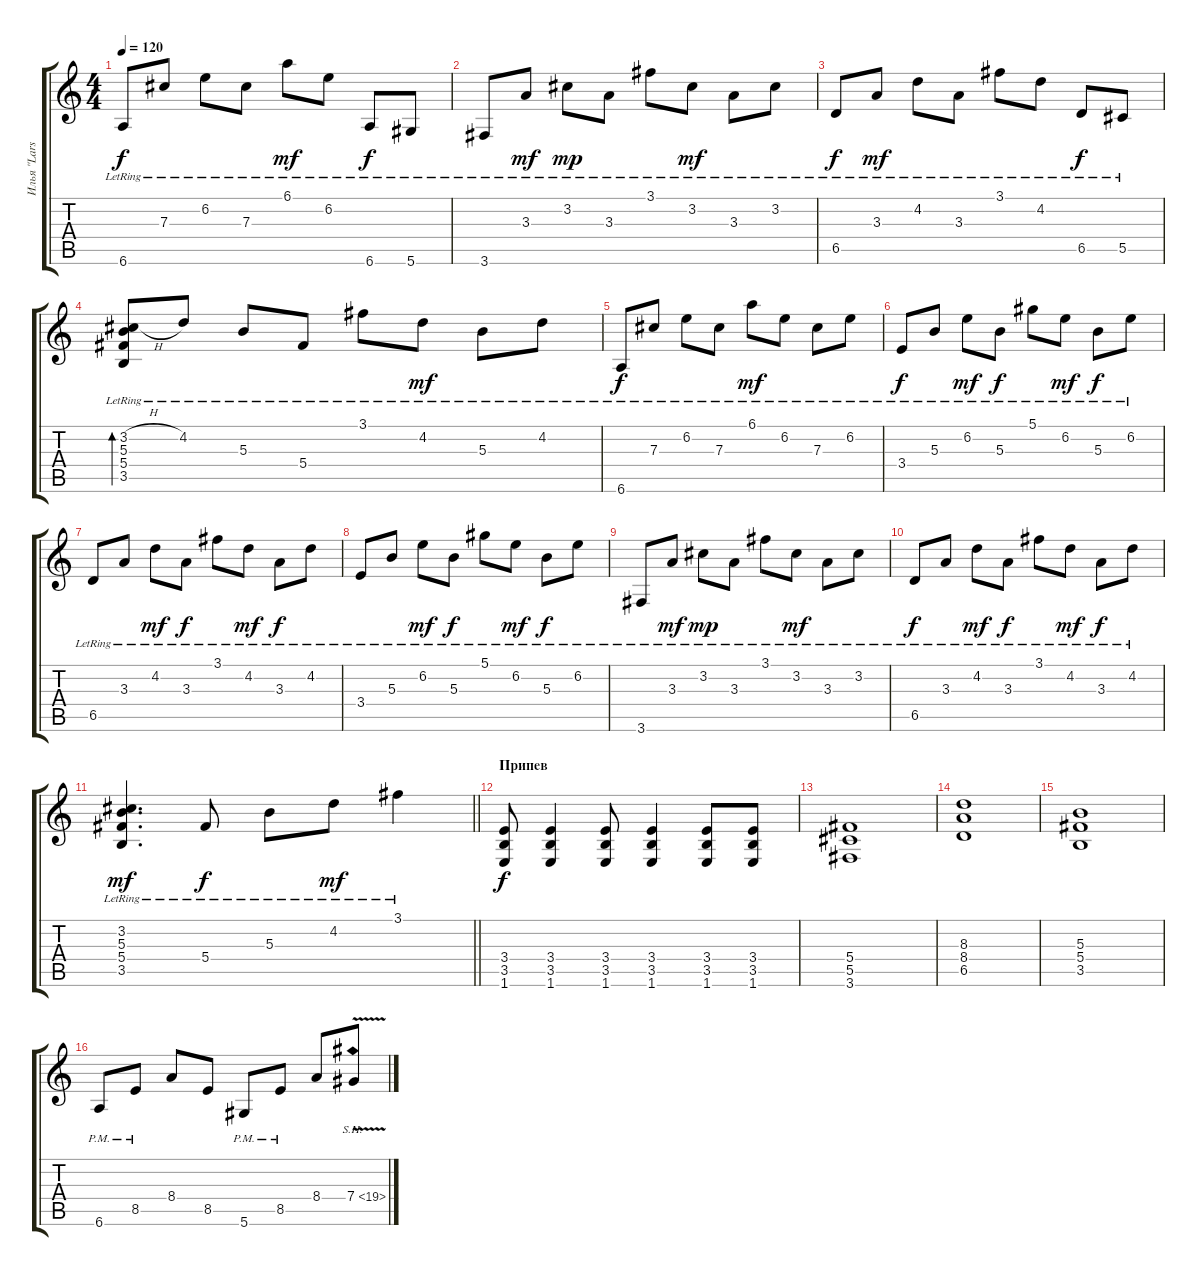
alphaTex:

\track ("Илья \"Lars\" Мамонтов       (Гитара)" "Илья \"Lars") {instrument acousticguitarsteel}
\staff {score tabs}
\tuning (Eb4 Bb3 Gb3 Db3 Ab2 Eb2) {hide}
\ts (4 4)
\tempo 120
\clef g2
\ks c
6.6{lr}.8{dy f} 7.3{lr}.8 6.2{lr}.8 7.3{lr}.8 6.1{lr}.8{dy mf} 6.2{lr}.8 6.6{lr}.8{dy f} 5.6{lr}.8 |
3.6{lr}.8 3.3{lr}.8{dy mf} 3.2{lr}.8{dy mp} 3.3{lr}.8 3.1{lr}.8 3.2{lr}.8{dy mf} 3.3{lr}.8 3.2{lr}.8 |
6.5{lr}.8{dy f} 3.3{lr}.8{dy mf} 4.2{lr}.8 3.3{lr}.8 3.1{lr}.8 4.2{lr}.8 6.5{lr}.8{dy f} 5.5{lr}.8 |
(3.2{h lr} 5.3{lr} 5.4{lr} 3.5{lr}).8{bd 60} 4.2{lr}.8 5.3{lr}.8 5.4{lr}.8 3.1{lr}.8 4.2{lr}.8{dy mf} 5.3{lr}.8 4.2{lr}.8 |
6.6{lr}.8{dy f} 7.3{lr}.8 6.2{lr}.8 7.3{lr}.8 6.1{lr}.8{dy mf} 6.2{lr}.8 7.3{lr}.8 6.2{lr}.8 |
3.4{lr}.8{dy f} 5.3{lr}.8 6.2{lr}.8{dy mf} 5.3{lr}.8{dy f} 5.1{lr}.8 6.2{lr}.8{dy mf} 5.3{lr}.8{dy f} 6.2{lr}.8 |
6.5{lr}.8 3.3{lr}.8 4.2{lr}.8{dy mf} 3.3{lr}.8{dy f} 3.1{lr}.8 4.2{lr}.8{dy mf} 3.3{lr}.8{dy f} 4.2{lr}.8 |
3.4{lr}.8 5.3{lr}.8 6.2{lr}.8{dy mf} 5.3{lr}.8{dy f} 5.1{lr}.8 6.2{lr}.8{dy mf} 5.3{lr}.8{dy f} 6.2{lr}.8 |
3.6{lr}.8 3.3{lr}.8{dy mf} 3.2{lr}.8{dy mp} 3.3{lr}.8 3.1{lr}.8 3.2{lr}.8{dy mf} 3.3{lr}.8 3.2{lr}.8 |
6.5{lr}.8{dy f} 3.3{lr}.8 4.2{lr}.8{dy mf} 3.3{lr}.8{dy f} 3.1{lr}.8 4.2{lr}.8{dy mf} 3.3{lr}.8{dy f} 4.2{lr}.8 |
\barLineRight lightlight
(3.2{lr} 5.3{lr} 5.4{lr} 3.5{lr}).4{d dy mf} 5.4{lr}.8{dy f} 5.3{lr}.8 4.2{lr}.8{dy mf} 3.1{lr}.4 |
\section ("" "Припев")
(3.4 3.5 1.6).8{dy f volume 6 instrument distortionguitar} (3.4 3.5 1.6).4 (3.4 3.5 1.6).8 (3.4 3.5 1.6).4 (3.4 3.5 1.6).8 (3.4 3.5 1.6).8 |
(5.4 5.5 3.6).1 |
(8.3 8.4 6.5).1 |
(5.3 5.4 3.5).1 |
6.6{pm}.8 8.5{pm}.8 8.4.8 8.5.8 5.6{pm}.8 8.5{pm}.8 8.4.8 7.4{sh 12 v}.8
